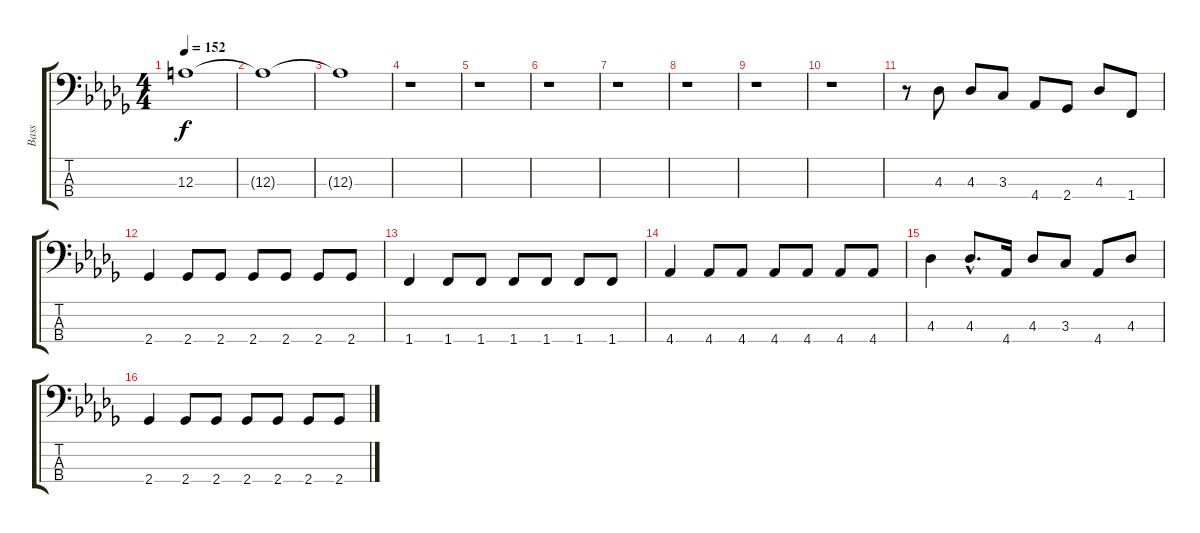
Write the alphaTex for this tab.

\track ("Bass" "Bass") {instrument electricbasspick}
\staff {score tabs}
\tuning (G2 D2 A1 E1) {hide}
\ts (4 4)
\tempo 152
\clef f4
\ks db
12.3.1{dy f} |
12.3{t}.1 |
12.3{t}.1 |
r.1 |
r.1 |
r.1 |
r.1 |
r.1 |
r.1 |
r.1 |
r.8 4.3.8 4.3.8 3.3.8 4.4.8 2.4.8 4.3.8 1.4.8 |
2.4.4 2.4.8 2.4.8 2.4.8 2.4.8 2.4.8 2.4.8 |
1.4.4 1.4.8 1.4.8 1.4.8 1.4.8 1.4.8 1.4.8 |
4.4.4 4.4.8 4.4.8 4.4.8 4.4.8 4.4.8 4.4.8 |
4.3.4 4.3{hac}.8{d} 4.4.16 4.3.8 3.3.8 4.4.8 4.3.8 |
2.4.4 2.4.8 2.4.8 2.4.8 2.4.8 2.4.8 2.4.8
